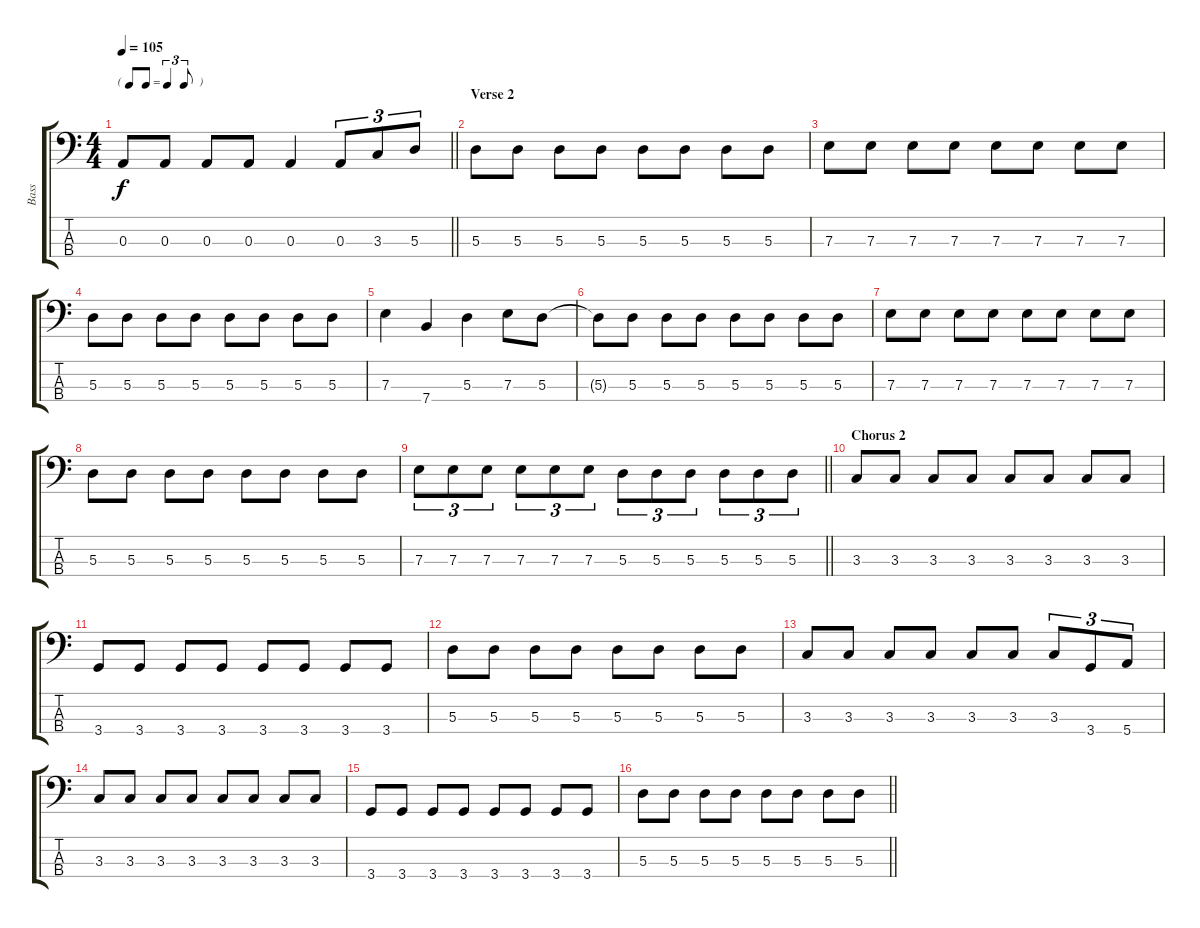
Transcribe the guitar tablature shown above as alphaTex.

\track ("Bass" "Bass") {instrument electricbassfinger}
\staff {score tabs}
\tuning (G2 D2 A1 E1) {hide}
\ts (4 4)
\tf triplet8th
\tempo 105
\clef f4
\barLineRight lightlight
\ks c
0.3.8{dy f} 0.3.8 0.3.8 0.3.8 0.3.4 0.3.8{tu (3 2)} 3.3.8{tu (3 2)} 5.3.8{tu (3 2)} |
\section ("" "Verse 2")
5.3.8 5.3.8 5.3.8 5.3.8 5.3.8 5.3.8 5.3.8 5.3.8 |
7.3.8 7.3.8 7.3.8 7.3.8 7.3.8 7.3.8 7.3.8 7.3.8 |
5.3.8 5.3.8 5.3.8 5.3.8 5.3.8 5.3.8 5.3.8 5.3.8 |
7.3.4 7.4.4 5.3.4 7.3.8 5.3.8 |
5.3{t}.8 5.3.8 5.3.8 5.3.8 5.3.8 5.3.8 5.3.8 5.3.8 |
7.3.8 7.3.8 7.3.8 7.3.8 7.3.8 7.3.8 7.3.8 7.3.8 |
5.3.8 5.3.8 5.3.8 5.3.8 5.3.8 5.3.8 5.3.8 5.3.8 |
\barLineRight lightlight
7.3.8{tu (3 2)} 7.3.8{tu (3 2)} 7.3.8{tu (3 2)} 7.3.8{tu (3 2)} 7.3.8{tu (3 2)} 7.3.8{tu (3 2)} 5.3.8{tu (3 2)} 5.3.8{tu (3 2)} 5.3.8{tu (3 2)} 5.3.8{tu (3 2)} 5.3.8{tu (3 2)} 5.3.8{tu (3 2)} |
\section ("" "Chorus 2")
3.3.8 3.3.8 3.3.8 3.3.8 3.3.8 3.3.8 3.3.8 3.3.8 |
3.4.8 3.4.8 3.4.8 3.4.8 3.4.8 3.4.8 3.4.8 3.4.8 |
5.3.8 5.3.8 5.3.8 5.3.8 5.3.8 5.3.8 5.3.8 5.3.8 |
3.3.8 3.3.8 3.3.8 3.3.8 3.3.8 3.3.8 3.3.8{tu (3 2)} 3.4.8{tu (3 2)} 5.4.8{tu (3 2)} |
3.3.8 3.3.8 3.3.8 3.3.8 3.3.8 3.3.8 3.3.8 3.3.8 |
3.4.8 3.4.8 3.4.8 3.4.8 3.4.8 3.4.8 3.4.8 3.4.8 |
\barLineRight lightlight
5.3.8 5.3.8 5.3.8 5.3.8 5.3.8 5.3.8 5.3.8 5.3.8
